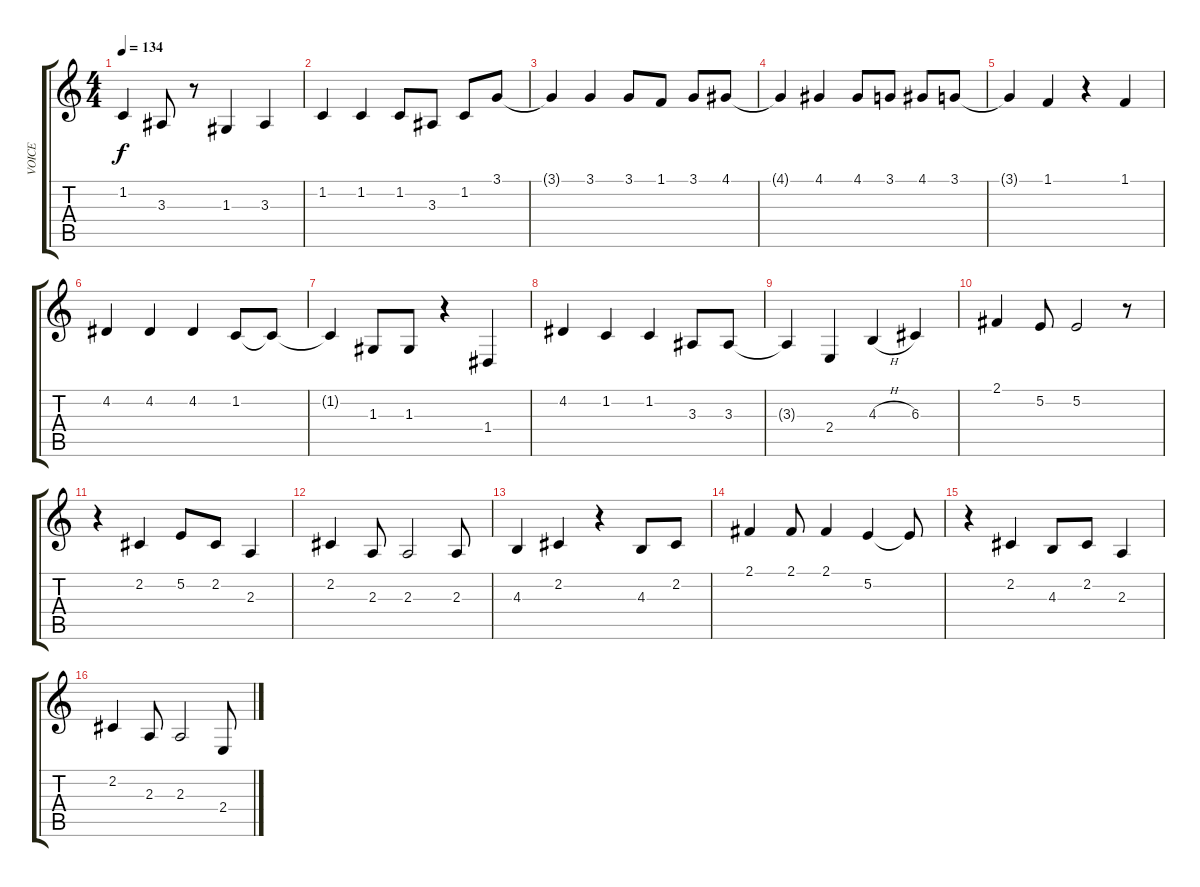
\track ("VOICE" "VOICE") {instrument violin}
\staff {score tabs}
\tuning (E4 B3 G3 D3 A2 E2) {hide}
\ts (4 4)
\tempo 134
\clef g2
\ks c
1.2.4{dy f} 3.3.8 r.8 1.3.4 3.3.4 |
1.2.4 1.2.4 1.2.8 3.3.8 1.2.8 3.1.8 |
3.1{t}.4 3.1.4 3.1.8 1.1.8 3.1.8 4.1.8 |
4.1{t}.4 4.1.4 4.1.8 3.1.8 4.1.8 3.1.8 |
3.1{t}.4 1.1.4 r.4 1.1.4 |
4.2.4 4.2.4 4.2.4 1.2.8 1.2{t}.8 |
1.2{t}.4 1.3.8 1.3.8 r.4 1.4.4 |
4.2.4 1.2.4 1.2.4 3.3.8 3.3.8 |
3.3{t}.4 2.4.4 4.3{h}.4 6.3.4 |
2.1.4 5.2.8 5.2.2 r.8 |
r.4 2.2.4 5.2.8 2.2.8 2.3.4 |
2.2.4 2.3.8 2.3.2 2.3.8 |
4.3.4 2.2.4 r.4 4.3.8 2.2.8 |
2.1.4 2.1.8 2.1.4 5.2.4 5.2{t}.8 |
r.4 2.2.4 4.3.8 2.2.8 2.3.4 |
2.2.4 2.3.8 2.3.2 2.4.8
